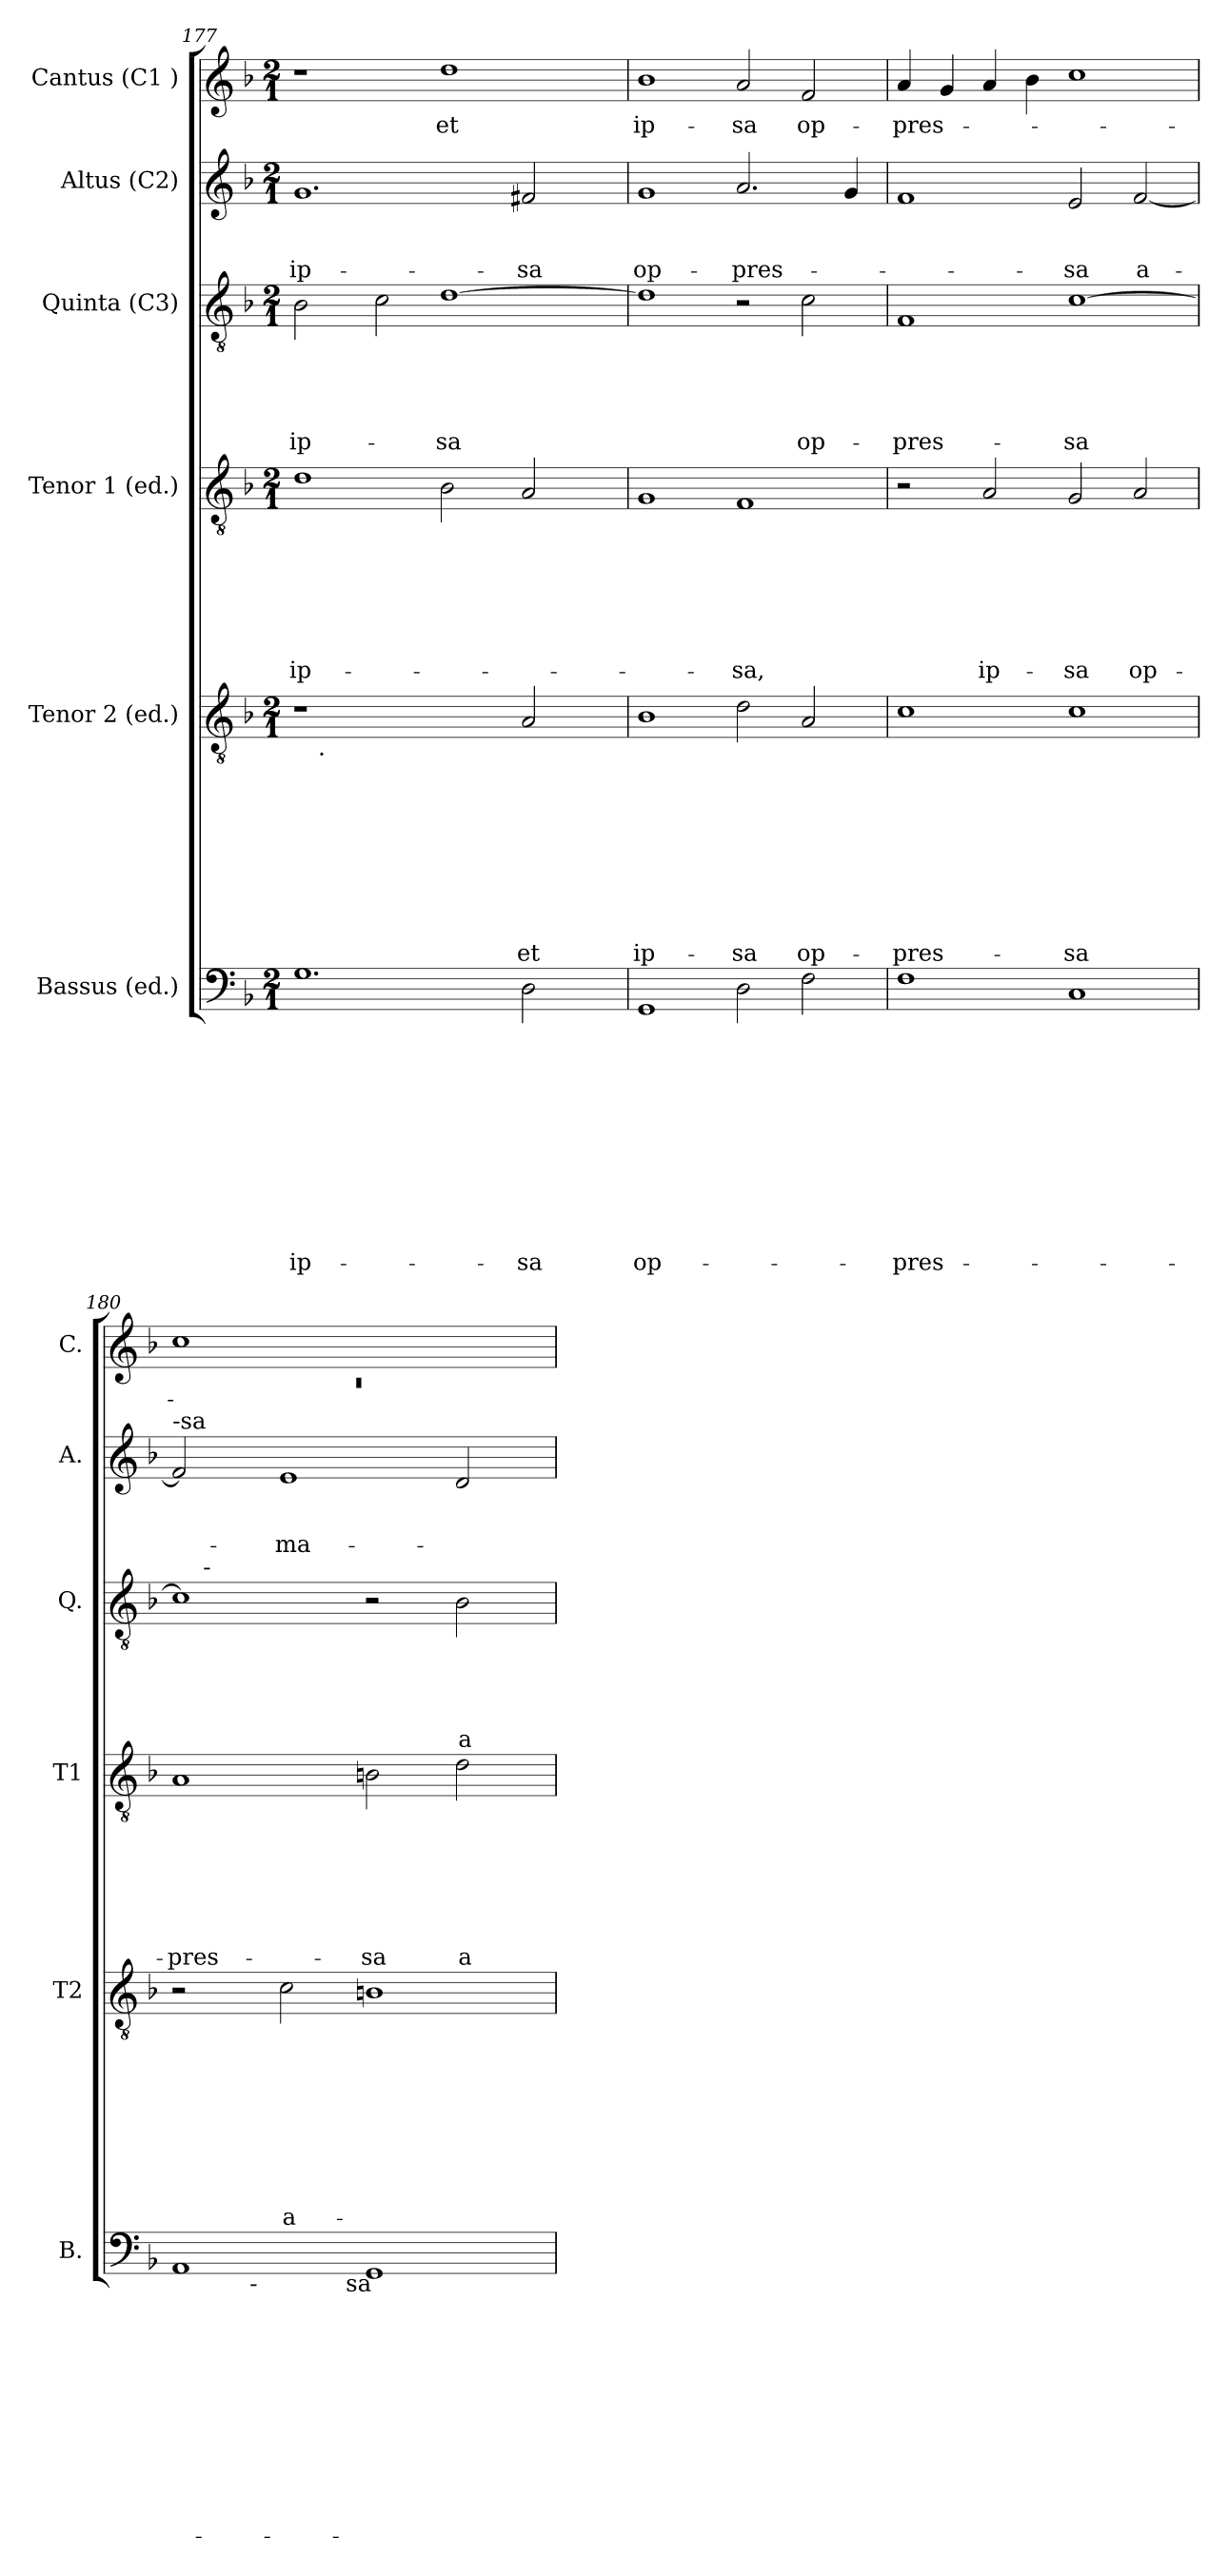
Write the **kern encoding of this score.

**kern	**text	**text	**text	**text	**text	**text	**text	**text	**text	**text	**text	**kern	**text	**text	**text	**text	**text	**text	**text	**text	**text	**kern	**text	**text	**text	**text	**text	**text	**text	**kern	**text	**text	**text	**text	**text	**kern	**text	**text	**text	**kern	**text
*part6	*part6	*part6	*part6	*part6	*part6	*part6	*part6	*part6	*part6	*part6	*part6	*part5	*part5	*part5	*part5	*part5	*part5	*part5	*part5	*part5	*part5	*part4	*part4	*part4	*part4	*part4	*part4	*part4	*part4	*part3	*part3	*part3	*part3	*part3	*part3	*part2	*part2	*part2	*part2	*part1	*part1
*staff6	*staff6	*staff6	*staff6	*staff6	*staff6	*staff6	*staff6	*staff6	*staff6	*staff6	*staff6	*staff5	*staff5	*staff5	*staff5	*staff5	*staff5	*staff5	*staff5	*staff5	*staff5	*staff4	*staff4	*staff4	*staff4	*staff4	*staff4	*staff4	*staff4	*staff3	*staff3	*staff3	*staff3	*staff3	*staff3	*staff2	*staff2	*staff2	*staff2	*staff1	*staff1
*I"Bassus (ed.)	*	*	*	*	*	*	*	*	*	*	*	*I"Tenor 2 (ed.)	*	*	*	*	*	*	*	*	*	*I"Tenor 1 (ed.)	*	*	*	*	*	*	*	*I"Quinta (C3)	*	*	*	*	*	*I"Altus (C2)	*	*	*	*I"Cantus (C1 )	*
*I'B.	*	*	*	*	*	*	*	*	*	*	*	*I'T2	*	*	*	*	*	*	*	*	*	*I'T1	*	*	*	*	*	*	*	*I'Q.	*	*	*	*	*	*I'A.	*	*	*	*I'C.	*
*clefF4	*	*	*	*	*	*	*	*	*	*	*	*clefGv2	*	*	*	*	*	*	*	*	*	*clefGv2	*	*	*	*	*	*	*	*clefGv2	*	*	*	*	*	*clefG2	*	*	*	*clefG2	*
*k[b-]	*	*	*	*	*	*	*	*	*	*	*	*k[b-]	*	*	*	*	*	*	*	*	*	*k[b-]	*	*	*	*	*	*	*	*k[b-]	*	*	*	*	*	*k[b-]	*	*	*	*k[b-]	*
*F:	*	*	*	*	*	*	*	*	*	*	*	*F:	*	*	*	*	*	*	*	*	*	*F:	*	*	*	*	*	*	*	*F:	*	*	*	*	*	*F:	*	*	*	*F:	*
*M2/1	*	*	*	*	*	*	*	*	*	*	*	*M2/1	*	*	*	*	*	*	*	*	*	*M2/1	*	*	*	*	*	*	*	*M2/1	*	*	*	*	*	*M2/1	*	*	*	*M2/1	*
=177	=177	=177	=177	=177	=177	=177	=177	=177	=177	=177	=177	=177	=177	=177	=177	=177	=177	=177	=177	=177	=177	=177	=177	=177	=177	=177	=177	=177	=177	=177	=177	=177	=177	=177	=177	=177	=177	=177	=177	=177	=177
!	!	!	!	!	!	!	!	!	!	!	!LO:LY:b:rj	!	!	!	!	!	!	!	!	!	!	!	!	!	!	!	!	!	!LO:LY:b:rj	!	!	!	!	!	!LO:LY:b	!	!	!	!LO:LY:b	!	!
*	*	*	*	*	*	*	*	*	*	*	*	*^	*	*	*	*	*	*	*	*	*	*	*	*	*	*	*	*	*	*	*	*	*	*	*	*	*	*	*	*	*
1.G	.	.	.	.	.	.	.	.	.	.	ip-	1r	16.ryy	.	.	.	.	.	.	.	.	.	1d	.	.	.	.	.	.	ip-	2B-\	.	.	.	.	ip-	1.g	.	.	ip-	1r	.
!	!	!	!	!	!	!	!	!	!	!	!	!	!LO:TX:b:t=.	!	!	!	!	!	!	!	!	!	!	!	!	!	!	!	!	!	!	!	!	!	!	!	!	!	!	!	!	!
.	.	.	.	.	.	.	.	.	.	.	.	.	1ryy	.	.	.	.	.	.	.	.	.	.	.	.	.	.	.	.	.	.	.	.	.	.	.	.	.	.	.	.	.
.	.	.	.	.	.	.	.	.	.	.	.	.	.	.	.	.	.	.	.	.	.	.	.	.	.	.	.	.	.	.	2c\	.	.	.	.	.	.	.	.	.	.	.
!	!	!	!	!	!	!	!	!	!	!	!	!	!	!	!	!	!	!	!	!	!	!	!	!	!	!	!	!	!	!	!	!	!	!	!	!LO:LY:b	!	!	!	!	!	!LO:LY:b
.	.	.	.	.	.	.	.	.	.	.	.	2ryy	.	.	.	.	.	.	.	.	.	.	2B-\	.	.	.	.	.	.	.	[>1d	.	.	.	.	-sa	.	.	.	.	1dd	et
.	.	.	.	.	.	.	.	.	.	.	.	.	2ryy	.	.	.	.	.	.	.	.	.	.	.	.	.	.	.	.	.	.	.	.	.	.	.	.	.	.	.	.	.
!	!	!	!	!	!	!	!	!	!	!	!LO:LY:b:rj	!	!	!	!	!	!	!	!	!	!	!LO:LY:b	!	!	!	!	!	!	!	!	!	!	!	!	!	!	!	!	!	!LO:LY:b	!	!
2D\	.	.	.	.	.	.	.	.	.	.	-sa	2A/	.	.	.	.	.	.	.	.	.	et	2A/	.	.	.	.	.	.	.	.	.	.	.	.	.	2f#X/	.	.	-sa	.	.
.	.	.	.	.	.	.	.	.	.	.	.	.	4ryy	.	.	.	.	.	.	.	.	.	.	.	.	.	.	.	.	.	.	.	.	.	.	.	.	.	.	.	.	.
.	.	.	.	.	.	.	.	.	.	.	.	.	8ryy	.	.	.	.	.	.	.	.	.	.	.	.	.	.	.	.	.	.	.	.	.	.	.	.	.	.	.	.	.
.	.	.	.	.	.	.	.	.	.	.	.	.	32ryy	.	.	.	.	.	.	.	.	.	.	.	.	.	.	.	.	.	.	.	.	.	.	.	.	.	.	.	.	.
=178	=178	=178	=178	=178	=178	=178	=178	=178	=178	=178	=178	=178	=178	=178	=178	=178	=178	=178	=178	=178	=178	=178	=178	=178	=178	=178	=178	=178	=178	=178	=178	=178	=178	=178	=178	=178	=178	=178	=178	=178	=178	=178
!	!	!	!	!	!	!	!	!	!	!	!LO:LY:b	!	!	!	!	!	!	!	!	!	!	!LO:LY:b	!	!	!	!	!	!	!	!	!	!	!	!	!	!	!	!	!	!LO:LY:b	!	!LO:LY:b
*	*	*	*	*	*	*	*	*	*	*	*	*v	*v	*	*	*	*	*	*	*	*	*	*	*	*	*	*	*	*	*	*	*	*	*	*	*	*	*	*	*	*	*
1GG	.	.	.	.	.	.	.	.	.	.	op-	1B-	.	.	.	.	.	.	.	.	ip-	1G	.	.	.	.	.	.	.	1d]	.	.	.	.	.	1g	.	.	op-	1b-	ip-
!	!	!	!	!	!	!	!	!	!	!	!	!	!	!	!	!	!	!	!	!	!LO:LY:b	!	!	!	!	!	!	!	!LO:LY:b:rj	!	!	!	!	!	!	!	!	!	!LO:LY:b	!	!LO:LY:b
2D\	.	.	.	.	.	.	.	.	.	.	.	2d\	.	.	.	.	.	.	.	.	-sa	1F	.	.	.	.	.	.	-sa,	2r	.	.	.	.	.	2.a/	.	.	-pres-	2a/	-sa
!	!	!	!	!	!	!	!	!	!	!	!	!	!	!	!	!	!	!	!	!	!LO:LY:b	!	!	!	!	!	!	!	!	!	!	!	!	!	!LO:LY:b	!	!	!	!	!	!LO:LY:b
2F\	.	.	.	.	.	.	.	.	.	.	.	2A/	.	.	.	.	.	.	.	.	op-	.	.	.	.	.	.	.	.	2c\	.	.	.	.	op-	.	.	.	.	2f/	op-
.	.	.	.	.	.	.	.	.	.	.	.	.	.	.	.	.	.	.	.	.	.	.	.	.	.	.	.	.	.	.	.	.	.	.	.	4g/	.	.	.	.	.
=179	=179	=179	=179	=179	=179	=179	=179	=179	=179	=179	=179	=179	=179	=179	=179	=179	=179	=179	=179	=179	=179	=179	=179	=179	=179	=179	=179	=179	=179	=179	=179	=179	=179	=179	=179	=179	=179	=179	=179	=179	=179
!	!	!	!	!	!	!	!	!	!	!	!LO:LY:b	!	!	!	!	!	!	!	!	!	!LO:LY:b	!	!	!	!	!	!	!	!	!	!	!	!	!	!LO:LY:b	!	!	!	!	!	!LO:LY:b
1F	.	.	.	.	.	.	.	.	.	.	-pres-	1c	.	.	.	.	.	.	.	.	-pres-	2r	.	.	.	.	.	.	.	1F	.	.	.	.	-pres-	1f	.	.	.	4a/	-pres-
.	.	.	.	.	.	.	.	.	.	.	.	.	.	.	.	.	.	.	.	.	.	.	.	.	.	.	.	.	.	.	.	.	.	.	.	.	.	.	.	4g/	.
!	!	!	!	!	!	!	!	!	!	!	!	!	!	!	!	!	!	!	!	!	!	!	!	!	!	!	!	!	!LO:LY:b:rj	!	!	!	!	!	!	!	!	!	!	!	!
.	.	.	.	.	.	.	.	.	.	.	.	.	.	.	.	.	.	.	.	.	.	2A/	.	.	.	.	.	.	ip-	.	.	.	.	.	.	.	.	.	.	4a/	.
.	.	.	.	.	.	.	.	.	.	.	.	.	.	.	.	.	.	.	.	.	.	.	.	.	.	.	.	.	.	.	.	.	.	.	.	.	.	.	.	4b-\	.
!	!	!	!	!	!	!	!	!	!	!	!	!	!	!	!	!	!	!	!	!	!LO:LY:b	!	!	!	!	!	!	!	!LO:LY:b:rj	!	!	!	!	!	!LO:LY:b	!	!	!	!LO:LY:b	!	!
1C	.	.	.	.	.	.	.	.	.	.	.	1c	.	.	.	.	.	.	.	.	-sa	2G/	.	.	.	.	.	.	-sa	[>1c	.	.	.	.	-sa	2e/	.	.	-sa	1cc	.
!	!	!	!	!	!	!	!	!	!	!	!	!	!	!	!	!	!	!	!	!	!	!	!	!	!	!	!	!	!LO:LY:b:rj	!	!	!	!	!	!	!	!	!	!LO:LY:b	!	!
.	.	.	.	.	.	.	.	.	.	.	.	.	.	.	.	.	.	.	.	.	.	2A/	.	.	.	.	.	.	op-	.	.	.	.	.	.	[>2f/	.	.	a-	.	.
!!LO:PB:g=z
=180	=180	=180	=180	=180	=180	=180	=180	=180	=180	=180	=180	=180	=180	=180	=180	=180	=180	=180	=180	=180	=180	=180	=180	=180	=180	=180	=180	=180	=180	=180	=180	=180	=180	=180	=180	=180	=180	=180	=180	=180	=180
*	*	*	*	*	*	*	*	*	*	*	*	*	*	*	*	*	*	*	*	*	*	*	*	*	*	*	*	*	*	*	*	*	*	*	*	*	*	*	*	*^	*
!	!	!	!	!	!	!	!	!	!	!	!	!	!	!	!	!	!	!	!	!	!	!	!	!	!	!	!	!	!	!	!	!	!	!	!	!LO:TX:a:t=-sa	!	!	!	!	!	!
!	!	!	!	!	!	!	!	!	!	!	!	!	!	!	!	!	!	!	!	!	!	!	!	!	!	!	!	!	!LO:LY:b	!	!	!	!	!	!	!	!	!	!	!	!LO:N:vis=1	!
*^	*	*	*	*	*	*	*	*	*	*	*	*	*	*	*	*	*	*	*	*	*	*	*	*	*	*	*	*	*	*^	*	*	*	*	*	*	*	*	*	*	*	*
*	*^	*	*	*	*	*	*	*	*	*	*	*	*	*	*	*	*	*	*	*	*	*	*	*	*	*	*	*	*	*	*	*	*	*	*	*	*	*	*	*	*	*	*	*
1AA	4.ryy	2...ryy	.	.	.	.	.	.	.	.	.	.	.	2r	.	.	.	.	.	.	.	.	.	1A	.	.	.	.	.	.	-pres-	1c]	8ryy	.	.	.	.	.	2f/]	.	.	.	1cc	0rc	.
!	!	!	!	!	!	!	!	!	!	!	!	!	!	!	!	!	!	!	!	!	!	!	!	!	!	!	!	!	!	!	!	!	!LO:TX:a:t=-	!	!	!	!	!	!	!	!	!	!	!	!
.	.	.	.	.	.	.	.	.	.	.	.	.	.	.	.	.	.	.	.	.	.	.	.	.	.	.	.	.	.	.	.	.	1...ryy	.	.	.	.	.	.	.	.	.	.	.	.
!	!LO:TX:b:t=-	!	!	!	!	!	!	!	!	!	!	!	!	!	!	!	!	!	!	!	!	!	!	!	!	!	!	!	!	!	!	!	!	!	!	!	!	!	!	!	!	!	!	!	!
.	1ryy	.	.	.	.	.	.	.	.	.	.	.	.	.	.	.	.	.	.	.	.	.	.	.	.	.	.	.	.	.	.	.	.	.	.	.	.	.	.	.	.	.	.	.	.
!	!	!	!	!	!	!	!	!	!	!	!	!	!	!	!	!	!	!	!	!	!	!	!LO:LY:b	!	!	!	!	!	!	!	!	!	!	!	!	!	!	!	!	!	!	!LO:LY:b	!	!	!
.	.	.	.	.	.	.	.	.	.	.	.	.	.	2c\	.	.	.	.	.	.	.	.	a-	.	.	.	.	.	.	.	.	.	.	.	.	.	.	.	1e	.	.	-ma-	.	.	.
!	!	!LO:TX:b:t=sa	!	!	!	!	!	!	!	!	!	!	!	!	!	!	!	!	!	!	!	!	!	!	!	!	!	!	!	!	!	!	!	!	!	!	!	!	!	!	!	!	!	!	!
.	.	1ryy	.	.	.	.	.	.	.	.	.	.	.	.	.	.	.	.	.	.	.	.	.	.	.	.	.	.	.	.	.	.	.	.	.	.	.	.	.	.	.	.	.	.	.
!	!	!	!	!	!	!	!	!	!	!	!	!	!	!	!	!	!	!	!	!	!	!	!	!	!	!	!	!	!	!	!LO:LY:b:rj	!	!	!	!	!	!	!	!	!	!	!	!	!	!
1GG	.	.	.	.	.	.	.	.	.	.	.	.	.	1Bn	.	.	.	.	.	.	.	.	.	2Bn\	.	.	.	.	.	.	-sa	2r	.	.	.	.	.	.	.	.	.	.	1ryy	.	.
.	2ryy	.	.	.	.	.	.	.	.	.	.	.	.	.	.	.	.	.	.	.	.	.	.	.	.	.	.	.	.	.	.	.	.	.	.	.	.	.	.	.	.	.	.	.	.
!	!	!	!	!	!	!	!	!	!	!	!	!	!	!	!	!	!	!	!	!	!	!	!	!	!	!	!	!	!	!	!LO:LY:b:rj	!	!	!	!	!	!	!LO:LY:b	!	!	!	!	!	!	!
.	.	.	.	.	.	.	.	.	.	.	.	.	.	.	.	.	.	.	.	.	.	.	.	2d\	.	.	.	.	.	.	a-	2B-\	.	.	.	.	.	a-	2d/	.	.	.	.	.	.
.	8ryy	.	.	.	.	.	.	.	.	.	.	.	.	.	.	.	.	.	.	.	.	.	.	.	.	.	.	.	.	.	.	.	.	.	.	.	.	.	.	.	.	.	.	.	.
.	.	16ryy	.	.	.	.	.	.	.	.	.	.	.	.	.	.	.	.	.	.	.	.	.	.	.	.	.	.	.	.	.	.	.	.	.	.	.	.	.	.	.	.	.	.	.
*v	*v	*v	*	*	*	*	*	*	*	*	*	*	*	*	*	*	*	*	*	*	*	*	*	*	*	*	*	*	*	*	*	*v	*v	*	*	*	*	*	*	*	*	*	*v	*v	*
=	=	=	=	=	=	=	=	=	=	=	=	=	=	=	=	=	=	=	=	=	=	=	=	=	=	=	=	=	=	=	=	=	=	=	=	=	=	=	=	=	=
*-	*-	*-	*-	*-	*-	*-	*-	*-	*-	*-	*-	*-	*-	*-	*-	*-	*-	*-	*-	*-	*-	*-	*-	*-	*-	*-	*-	*-	*-	*-	*-	*-	*-	*-	*-	*-	*-	*-	*-	*-	*-
